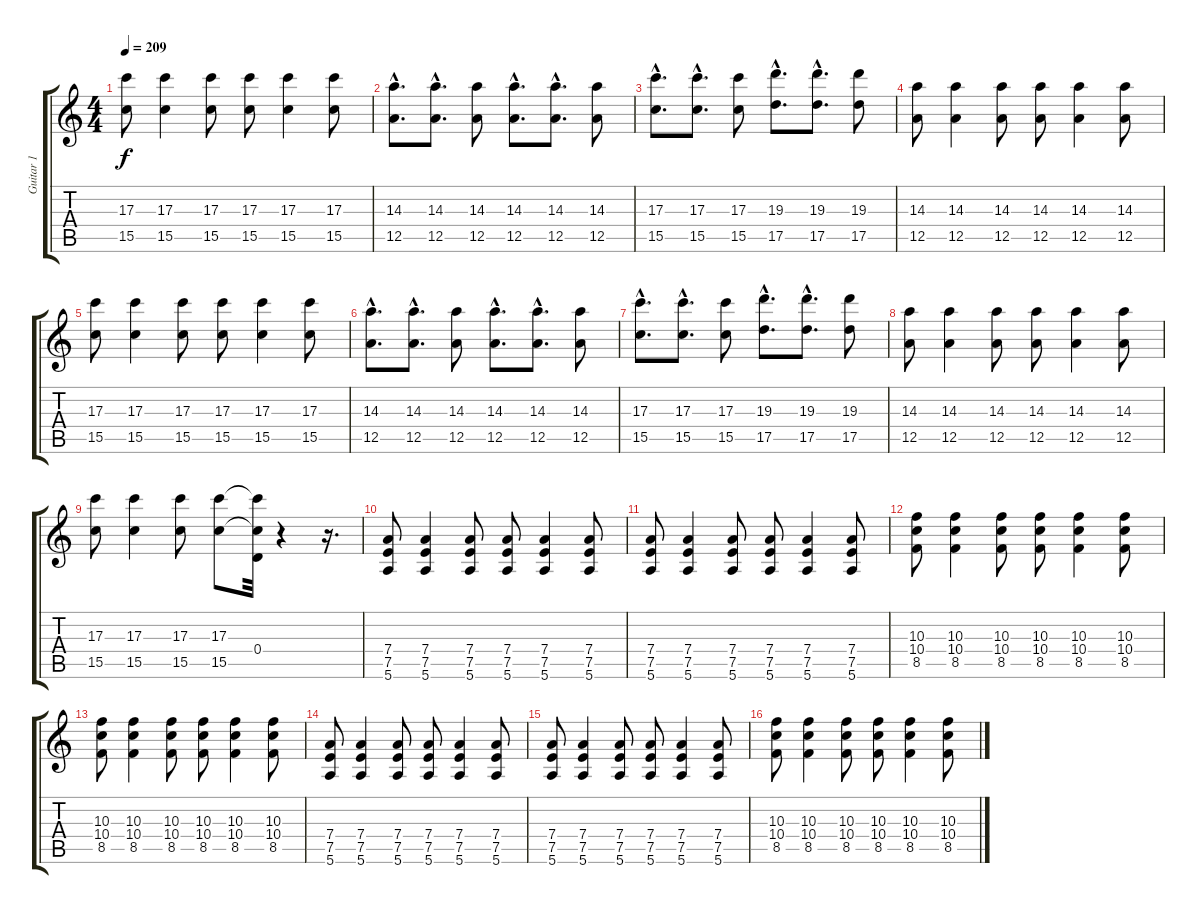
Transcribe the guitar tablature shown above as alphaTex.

\track ("Guitar 1" "Guitar 1") {instrument distortionguitar}
\staff {score tabs}
\tuning (E4 B3 G3 D3 A2 E2) {hide}
\ts (4 4)
\tempo 209
\clef g2
\ks c
(17.3 15.5).8{dy f} (17.3 15.5).4 (17.3 15.5).8 (17.3 15.5).8 (17.3 15.5).4 (17.3 15.5).8 |
(14.3{hac} 12.5{hac}).8{d} (14.3{hac} 12.5{hac}).8{d} (14.3 12.5).8 (14.3{hac} 12.5{hac}).8{d} (14.3{hac} 12.5{hac}).8{d} (14.3 12.5).8 |
(17.3{hac} 15.5{hac}).8{d} (17.3{hac} 15.5{hac}).8{d} (17.3 15.5).8 (19.3{hac} 17.5{hac}).8{d} (19.3{hac} 17.5{hac}).8{d} (19.3 17.5).8 |
(14.3 12.5).8 (14.3 12.5).4 (14.3 12.5).8 (14.3 12.5).8 (14.3 12.5).4 (14.3 12.5).8 |
(17.3 15.5).8 (17.3 15.5).4 (17.3 15.5).8 (17.3 15.5).8 (17.3 15.5).4 (17.3 15.5).8 |
(14.3{hac} 12.5{hac}).8{d} (14.3{hac} 12.5{hac}).8{d} (14.3 12.5).8 (14.3{hac} 12.5{hac}).8{d} (14.3{hac} 12.5{hac}).8{d} (14.3 12.5).8 |
(17.3{hac} 15.5{hac}).8{d} (17.3{hac} 15.5{hac}).8{d} (17.3 15.5).8 (19.3{hac} 17.5{hac}).8{d} (19.3{hac} 17.5{hac}).8{d} (19.3 17.5).8 |
(14.3 12.5).8 (14.3 12.5).4 (14.3 12.5).8 (14.3 12.5).8 (14.3 12.5).4 (14.3 12.5).8 |
(17.3 15.5).8 (17.3 15.5).4 (17.3 15.5).8 (17.3 15.5).8 (17.3{t} 0.4 15.5{t}).32 r.4 r.16{d} |
(7.4 7.5 5.6).8 (7.4 7.5 5.6).4 (7.4 7.5 5.6).8 (7.4 7.5 5.6).8 (7.4 7.5 5.6).4 (7.4 7.5 5.6).8 |
(7.4 7.5 5.6).8 (7.4 7.5 5.6).4 (7.4 7.5 5.6).8 (7.4 7.5 5.6).8 (7.4 7.5 5.6).4 (7.4 7.5 5.6).8 |
(10.3 10.4 8.5).8 (10.3 10.4 8.5).4 (10.3 10.4 8.5).8 (10.3 10.4 8.5).8 (10.3 10.4 8.5).4 (10.3 10.4 8.5).8 |
(10.3 10.4 8.5).8 (10.3 10.4 8.5).4 (10.3 10.4 8.5).8 (10.3 10.4 8.5).8 (10.3 10.4 8.5).4 (10.3 10.4 8.5).8 |
(7.4 7.5 5.6).8 (7.4 7.5 5.6).4 (7.4 7.5 5.6).8 (7.4 7.5 5.6).8 (7.4 7.5 5.6).4 (7.4 7.5 5.6).8 |
(7.4 7.5 5.6).8 (7.4 7.5 5.6).4 (7.4 7.5 5.6).8 (7.4 7.5 5.6).8 (7.4 7.5 5.6).4 (7.4 7.5 5.6).8 |
(10.3 10.4 8.5).8 (10.3 10.4 8.5).4 (10.3 10.4 8.5).8 (10.3 10.4 8.5).8 (10.3 10.4 8.5).4 (10.3 10.4 8.5).8
